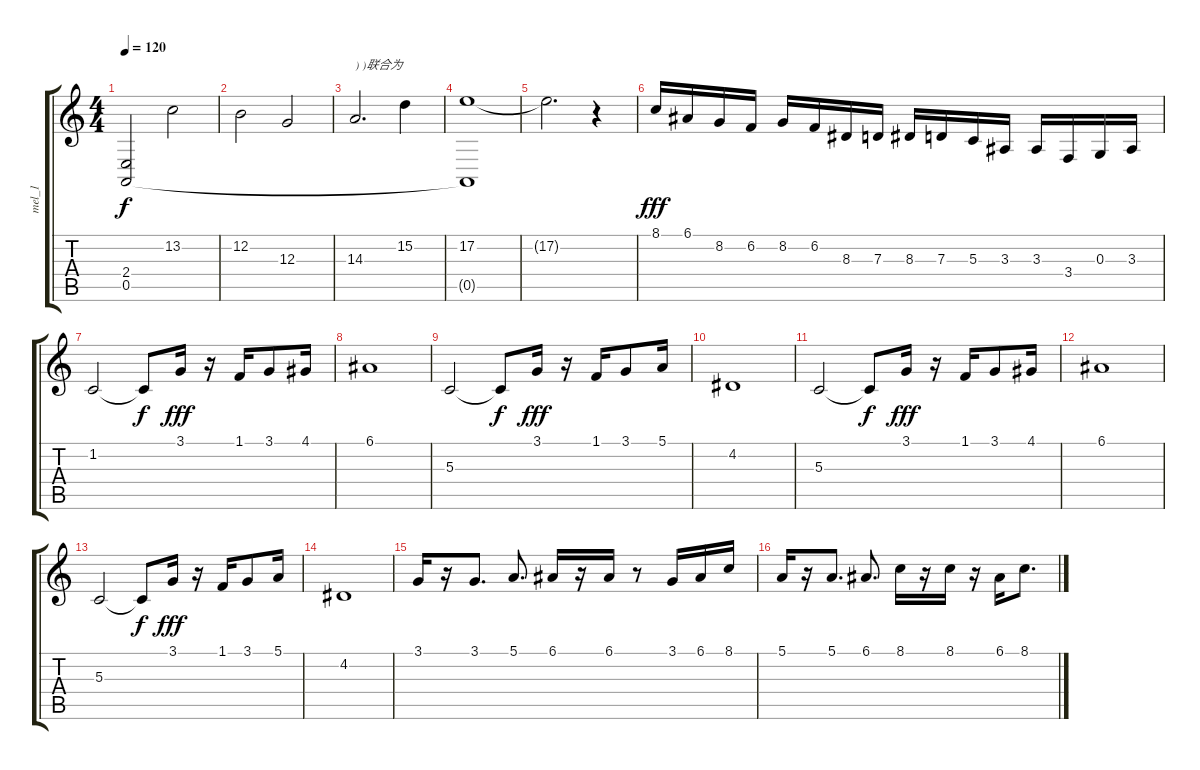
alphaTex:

\track ("mel_1" "mel_1") {instrument stringensemble1}
\staff {score tabs}
\tuning (E4 B3 G3 D3 A2 E2) {hide}
\ts (4 4)
\tempo 120
\clef g2
\ks c
(2.4 0.5).2{dy f instrument stringensemble1} 13.2.2 |
12.2.2 12.3.2 |
14.3.2{d txt ") )联合为"} 15.2.4 |
(17.2 0.5{t}).1 |
17.2{t}.2{d} r.4 |
8.1.16{dy fff} 6.1.16 8.2.16 6.2.16 8.2.16 6.2.16 8.3.16 7.3.16 8.3.16 7.3.16 5.3.16 3.3.16 3.3.16 3.4.16 0.3.16 3.3.16 |
1.2.2 1.2{t}.8{dy f} 3.1.16{dy fff} r.16 1.1.16 3.1.8 4.1.16 |
6.1.1 |
5.3.2 5.3{t}.8{dy f} 3.1.16{dy fff} r.16 1.1.16 3.1.8 5.1.16 |
4.2.1 |
5.3.2 5.3{t}.8{dy f} 3.1.16{dy fff} r.16 1.1.16 3.1.8 4.1.16 |
6.1.1 |
5.3.2 5.3{t}.8{dy f} 3.1.16{dy fff} r.16 1.1.16 3.1.8 5.1.16 |
4.2.1 |
3.1.16 r.16 3.1.8{d} 5.1.8{d} 6.1.16 r.16 6.1.16 r.8 3.1.16 6.1.16 8.1.16 |
5.1.16 r.16 5.1.8{d} 6.1.8{d} 8.1.16 r.16 8.1.16 r.16 6.1.16 8.1.8{d}
